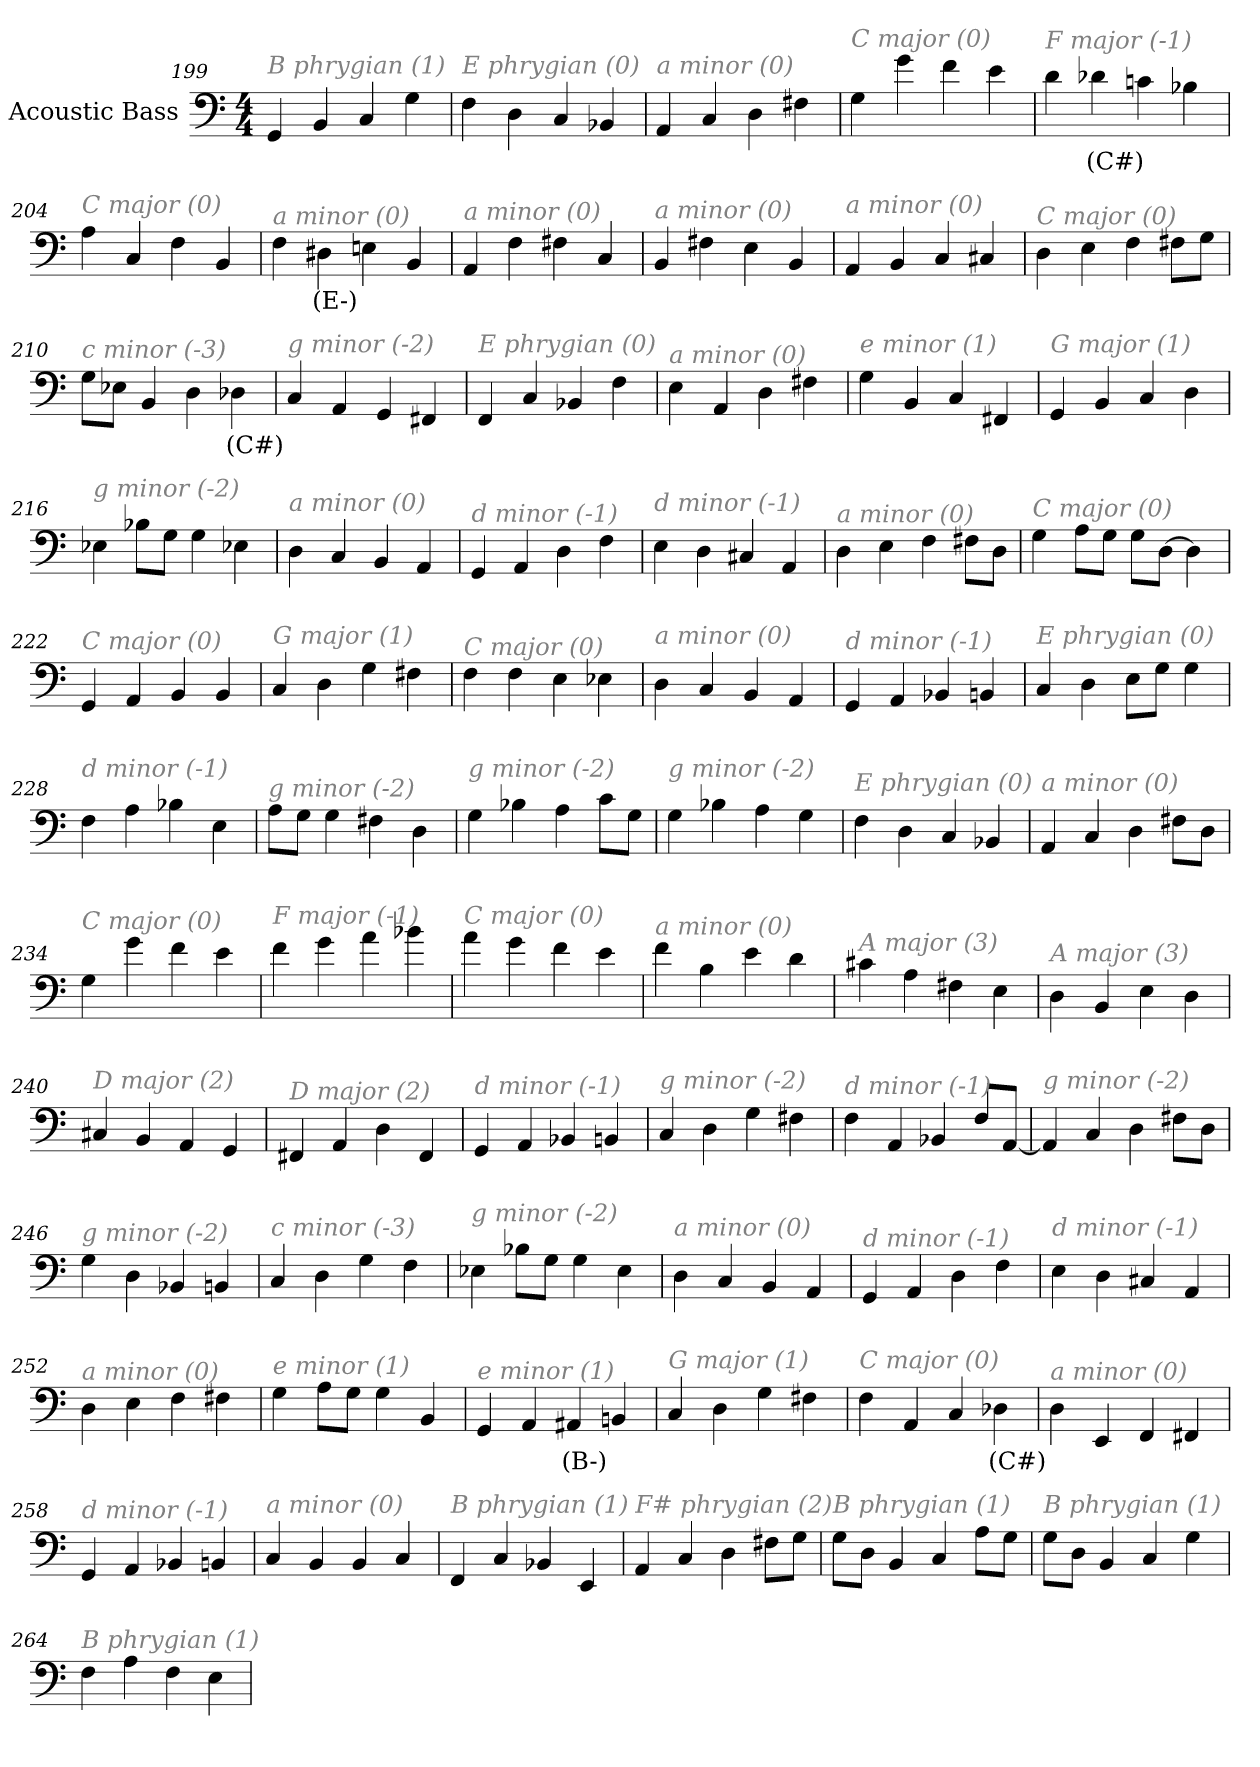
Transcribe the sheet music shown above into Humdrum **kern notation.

**kern	**text
*part1	*part1
*staff1	*staff1
*I"Acoustic Bass	*
*clefF4	*
*ITrd7c12	*
*k[]	*
*C:	*
*M4/4	*
=199	=199
!LO:TX:i:color=#808080:t=B phrygian (1)	!
4GGG	.
4BBB	.
4CC	.
4GG	.
=200	=200
!LO:TX:i:color=#808080:t=E phrygian (0)	!
4FF	.
4DD	.
4CC	.
4BBB-X	.
=201	=201
!LO:TX:i:color=#808080:t=a minor (0)	!
4AAA	.
4CC	.
4DD	.
4FF#X	.
=202	=202
!LO:TX:i:color=#808080:t=C major (0)	!
4GG	.
4G	.
4F	.
4E	.
=203	=203
!LO:TX:i:color=#808080:t=F major (-1)	!
4D	.
4D-Xi	(C#)
4Cn	.
4BB-X	.
=204	=204
!LO:TX:i:color=#808080:t=C major (0)	!
4AA	.
4CC	.
4FF	.
4BBB	.
=205	=205
!LO:TX:i:color=#808080:t=a minor (0)	!
4FF	.
4DD#Xi	(E-)
4EEn	.
4BBB	.
=206	=206
!LO:TX:i:color=#808080:t=a minor (0)	!
4AAA	.
4FF	.
4FF#X	.
4CC	.
=207	=207
!LO:TX:i:color=#808080:t=a minor (0)	!
4BBB	.
4FF#X	.
4EE	.
4BBB	.
=208	=208
!LO:TX:i:color=#808080:t=a minor (0)	!
4AAA	.
4BBB	.
4CC	.
4CC#X	.
=209	=209
!LO:TX:i:color=#808080:t=C major (0)	!
4DD	.
4EE	.
4FF	.
8FF#XL	.
8GGJ	.
=210	=210
!LO:TX:i:color=#808080:t=c minor (-3)	!
8GGL	.
8EE-XJ	.
4BBB	.
4DD	.
4DD-Xi	(C#)
=211	=211
!LO:TX:i:color=#808080:t=g minor (-2)	!
4CC	.
4AAA	.
4GGG	.
4FFF#X	.
=212	=212
!LO:TX:i:color=#808080:t=E phrygian (0)	!
4FFF	.
4CC	.
4BBB-X	.
4FF	.
=213	=213
!LO:TX:i:color=#808080:t=a minor (0)	!
4EE	.
4AAA	.
4DD	.
4FF#X	.
=214	=214
!LO:TX:i:color=#808080:t=e minor (1)	!
4GG	.
4BBB	.
4CC	.
4FFF#X	.
=215	=215
!LO:TX:i:color=#808080:t=G major (1)	!
4GGG	.
4BBB	.
4CC	.
4DD	.
=216	=216
!LO:TX:i:color=#808080:t=g minor (-2)	!
4EE-X	.
8BB-XL	.
8GGJ	.
4GG	.
4EE-X	.
=217	=217
!LO:TX:i:color=#808080:t=a minor (0)	!
4DD	.
4CC	.
4BBB	.
4AAA	.
=218	=218
!LO:TX:i:color=#808080:t=d minor (-1)	!
4GGG	.
4AAA	.
4DD	.
4FF	.
=219	=219
!LO:TX:i:color=#808080:t=d minor (-1)	!
4EE	.
4DD	.
4CC#X	.
4AAA	.
=220	=220
!LO:TX:i:color=#808080:t=a minor (0)	!
4DD	.
4EE	.
4FF	.
8FF#XL	.
8DDJ	.
=221	=221
!LO:TX:i:color=#808080:t=C major (0)	!
4GG	.
8AAL	.
8GGJ	.
8GGL	.
[8DDJ	.
4DD]	.
=222	=222
!LO:TX:i:color=#808080:t=C major (0)	!
4GGG	.
4AAA	.
4BBB	.
4BBB	.
=223	=223
!LO:TX:i:color=#808080:t=G major (1)	!
4CC	.
4DD	.
4GG	.
4FF#X	.
=224	=224
!LO:TX:i:color=#808080:t=C major (0)	!
4FF	.
4FF	.
4EE	.
4EE-X	.
=225	=225
!LO:TX:i:color=#808080:t=a minor (0)	!
4DD	.
4CC	.
4BBB	.
4AAA	.
=226	=226
!LO:TX:i:color=#808080:t=d minor (-1)	!
4GGG	.
4AAA	.
4BBB-X	.
4BBBn	.
=227	=227
!LO:TX:i:color=#808080:t=E phrygian (0)	!
4CC	.
4DD	.
8EEL	.
8GGJ	.
4GG	.
=228	=228
!LO:TX:i:color=#808080:t=d minor (-1)	!
4FF	.
4AA	.
4BB-X	.
4EE	.
=229	=229
!LO:TX:i:color=#808080:t=g minor (-2)	!
8AAL	.
8GGJ	.
4GG	.
4FF#X	.
4DD	.
=230	=230
!LO:TX:i:color=#808080:t=g minor (-2)	!
4GG	.
4BB-X	.
4AA	.
8CL	.
8GGJ	.
=231	=231
!LO:TX:i:color=#808080:t=g minor (-2)	!
4GG	.
4BB-X	.
4AA	.
4GG	.
=232	=232
!LO:TX:i:color=#808080:t=E phrygian (0)	!
4FF	.
4DD	.
4CC	.
4BBB-X	.
=233	=233
!LO:TX:i:color=#808080:t=a minor (0)	!
4AAA	.
4CC	.
4DD	.
8FF#XL	.
8DDJ	.
=234	=234
!LO:TX:i:color=#808080:t=C major (0)	!
4GG	.
4G	.
4F	.
4E	.
=235	=235
!LO:TX:i:color=#808080:t=F major (-1)	!
4F	.
4G	.
4A	.
4B-X	.
=236	=236
!LO:TX:i:color=#808080:t=C major (0)	!
4A	.
4G	.
4F	.
4E	.
=237	=237
!LO:TX:i:color=#808080:t=a minor (0)	!
4F	.
4BB	.
4E	.
4D	.
=238	=238
!LO:TX:i:color=#808080:t=A major (3)	!
4C#X	.
4AA	.
4FF#X	.
4EE	.
=239	=239
!LO:TX:i:color=#808080:t=A major (3)	!
4DD	.
4BBB	.
4EE	.
4DD	.
=240	=240
!LO:TX:i:color=#808080:t=D major (2)	!
4CC#X	.
4BBB	.
4AAA	.
4GGG	.
=241	=241
!LO:TX:i:color=#808080:t=D major (2)	!
4FFF#X	.
4AAA	.
4DD	.
4FFF#	.
=242	=242
!LO:TX:i:color=#808080:t=d minor (-1)	!
4GGG	.
4AAA	.
4BBB-X	.
4BBBn	.
=243	=243
!LO:TX:i:color=#808080:t=g minor (-2)	!
4CC	.
4DD	.
4GG	.
4FF#X	.
=244	=244
!LO:TX:i:color=#808080:t=d minor (-1)	!
4FF	.
4AAA	.
4BBB-X	.
8FFL	.
[8AAAJ	.
=245	=245
!LO:TX:i:color=#808080:t=g minor (-2)	!
4AAA]	.
4CC	.
4DD	.
8FF#XL	.
8DDJ	.
=246	=246
!LO:TX:i:color=#808080:t=g minor (-2)	!
4GG	.
4DD	.
4BBB-X	.
4BBBn	.
=247	=247
!LO:TX:i:color=#808080:t=c minor (-3)	!
4CC	.
4DD	.
4GG	.
4FF	.
=248	=248
!LO:TX:i:color=#808080:t=g minor (-2)	!
4EE-X	.
8BB-XL	.
8GGJ	.
4GG	.
4EE-	.
=249	=249
!LO:TX:i:color=#808080:t=a minor (0)	!
4DD	.
4CC	.
4BBB	.
4AAA	.
=250	=250
!LO:TX:i:color=#808080:t=d minor (-1)	!
4GGG	.
4AAA	.
4DD	.
4FF	.
=251	=251
!LO:TX:i:color=#808080:t=d minor (-1)	!
4EE	.
4DD	.
4CC#X	.
4AAA	.
=252	=252
!LO:TX:i:color=#808080:t=a minor (0)	!
4DD	.
4EE	.
4FF	.
4FF#X	.
=253	=253
!LO:TX:i:color=#808080:t=e minor (1)	!
4GG	.
8AAL	.
8GGJ	.
4GG	.
4BBB	.
=254	=254
!LO:TX:i:color=#808080:t=e minor (1)	!
4GGG	.
4AAA	.
4AAA#Xi	(B-)
4BBBn	.
=255	=255
!LO:TX:i:color=#808080:t=G major (1)	!
4CC	.
4DD	.
4GG	.
4FF#X	.
=256	=256
!LO:TX:i:color=#808080:t=C major (0)	!
4FF	.
4AAA	.
4CC	.
4DD-Xi	(C#)
=257	=257
!LO:TX:i:color=#808080:t=a minor (0)	!
4DD	.
4EEE	.
4FFF	.
4FFF#X	.
=258	=258
!LO:TX:i:color=#808080:t=d minor (-1)	!
4GGG	.
4AAA	.
4BBB-X	.
4BBBn	.
=259	=259
!LO:TX:i:color=#808080:t=a minor (0)	!
4CC	.
4BBB	.
4BBB	.
4CC	.
=260	=260
!LO:TX:i:color=#808080:t=B phrygian (1)	!
4FFF	.
4CC	.
4BBB-X	.
4EEE	.
=261	=261
!LO:TX:i:color=#808080:t=F# phrygian (2)	!
4AAA	.
4CC	.
4DD	.
8FF#XL	.
8GGJ	.
=262	=262
!LO:TX:i:color=#808080:t=B phrygian (1)	!
8GGL	.
8DDJ	.
4BBB	.
4CC	.
8AAL	.
8GGJ	.
=263	=263
!LO:TX:i:color=#808080:t=B phrygian (1)	!
8GGL	.
8DDJ	.
4BBB	.
4CC	.
4GG	.
=264	=264
!LO:TX:i:color=#808080:t=B phrygian (1)	!
4FF	.
4AA	.
4FF	.
4EE	.
=	=
*-	*-
